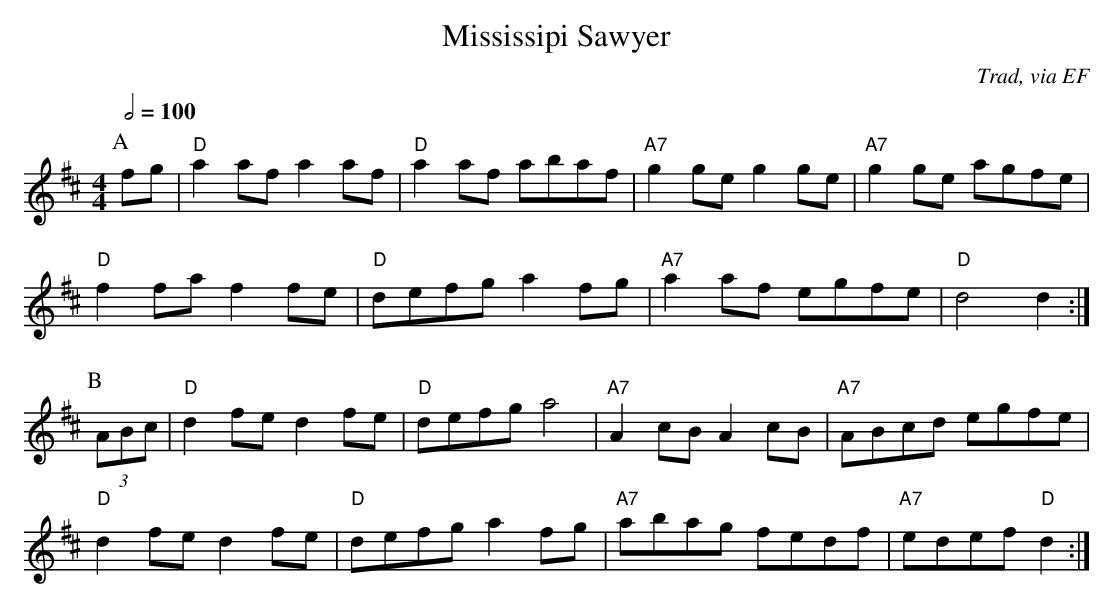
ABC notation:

X:1
T:Mississipi Sawyer
C:Trad, via EF
M:4/4
L:1/4
Q:1/2=100
K:D
P:A
f/2g/2|"D"aa/2f/2 aa/2f/2|"D"aa/2f/2 a/2b/2a/2f/2|\
"A7"gg/2e/2 gg/2e/2|"A7"gg/2e/2 a/2g/2f/2e/2| !
"D"ff/2a/2 ff/2e/2|"D"d/2e/2f/2g/2 af/2g/2|\
"A7"aa/2f/2 e/2g/2f/2e/2|"D"d2 d:| !
P:B
(3A/2B/2c/2|"D"df/2e/2 df/2e/2|"D"d/2e/2f/2g/2 a2|\
"A7"Ac/2B/2 Ac/2B/2|"A7"A/2B/2c/2d/2 e/2g/2f/2e/2| !
"D"df/2e/2 df/2e/2|"D"d/2e/2f/2g/2 af/2g/2|\
"A7"a/2b/2a/2g/2 f/2e/2d/2f/2|"A7"e/2d/2e/2f/2 "D"d:| !
